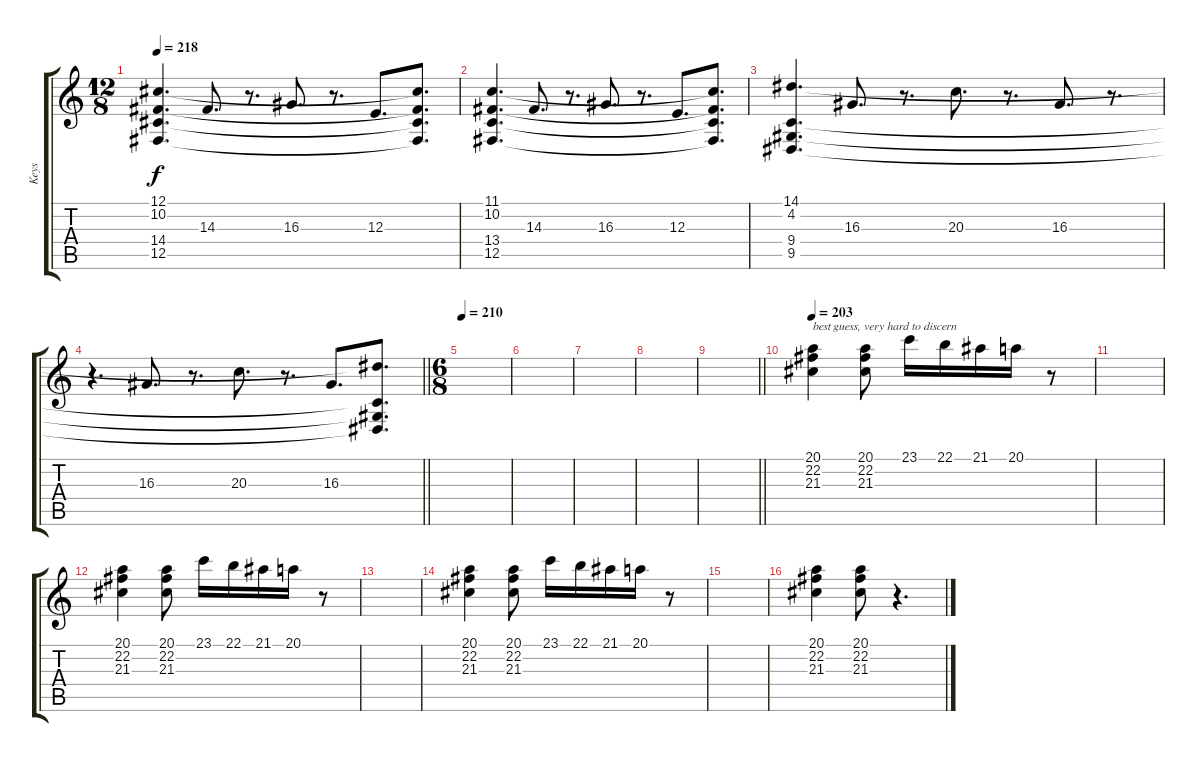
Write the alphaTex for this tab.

\track ("Keys" "Keys") {instrument lead2sawtooth}
\staff {score tabs}
\tuning (Db4 Ab3 E3 B2 Gb2 Db2) {hide}
\ts (12 8)
\tempo 218
\clef g2
\ks c
(12.1 10.2 14.4 12.5).4{d dy f} 14.3.8{d} r.8{d} 16.3.8{d} r.8{d} 12.3.8{d} (12.1{t} 10.2{t} 14.4{t} 12.5{t}).8{d} |
(11.1 10.2 13.4 12.5).4{d} 14.3.8{d} r.8{d} 16.3.8{d} r.8{d} 12.3.8{d} (11.1{t} 10.2{t} 13.4{t} 12.5{t}).8{d} |
(14.1 4.2 9.4 9.5).4{d} 16.3.8{d} r.8{d} 20.3.8{d} r.8{d} 16.3.8{d} r.8{d} |
\barLineRight lightlight
r.4{d} 16.3.8{d} r.8{d} 20.3.8{d} r.8{d} 16.3.8{d} (14.1{t} 4.2{t} 9.4{t} 9.5{t}).8{d} |
\ts (6 8)
\tempo 210
|
|
|
|
\barLineRight lightlight
|
\tempo 203
(20.1 22.2 21.3).4{txt "best guess, very hard to discern" volume 6 instrument rockorgan} (20.1 22.2 21.3).8 23.1.16 22.1.16 21.1.16 20.1.16 r.8 |
|
(20.1 22.2 21.3).4 (20.1 22.2 21.3).8 23.1.16 22.1.16 21.1.16 20.1.16 r.8 |
|
(20.1 22.2 21.3).4 (20.1 22.2 21.3).8 23.1.16 22.1.16 21.1.16 20.1.16 r.8 |
|
(20.1 22.2 21.3).4 (20.1 22.2 21.3).8 r.4{d}
